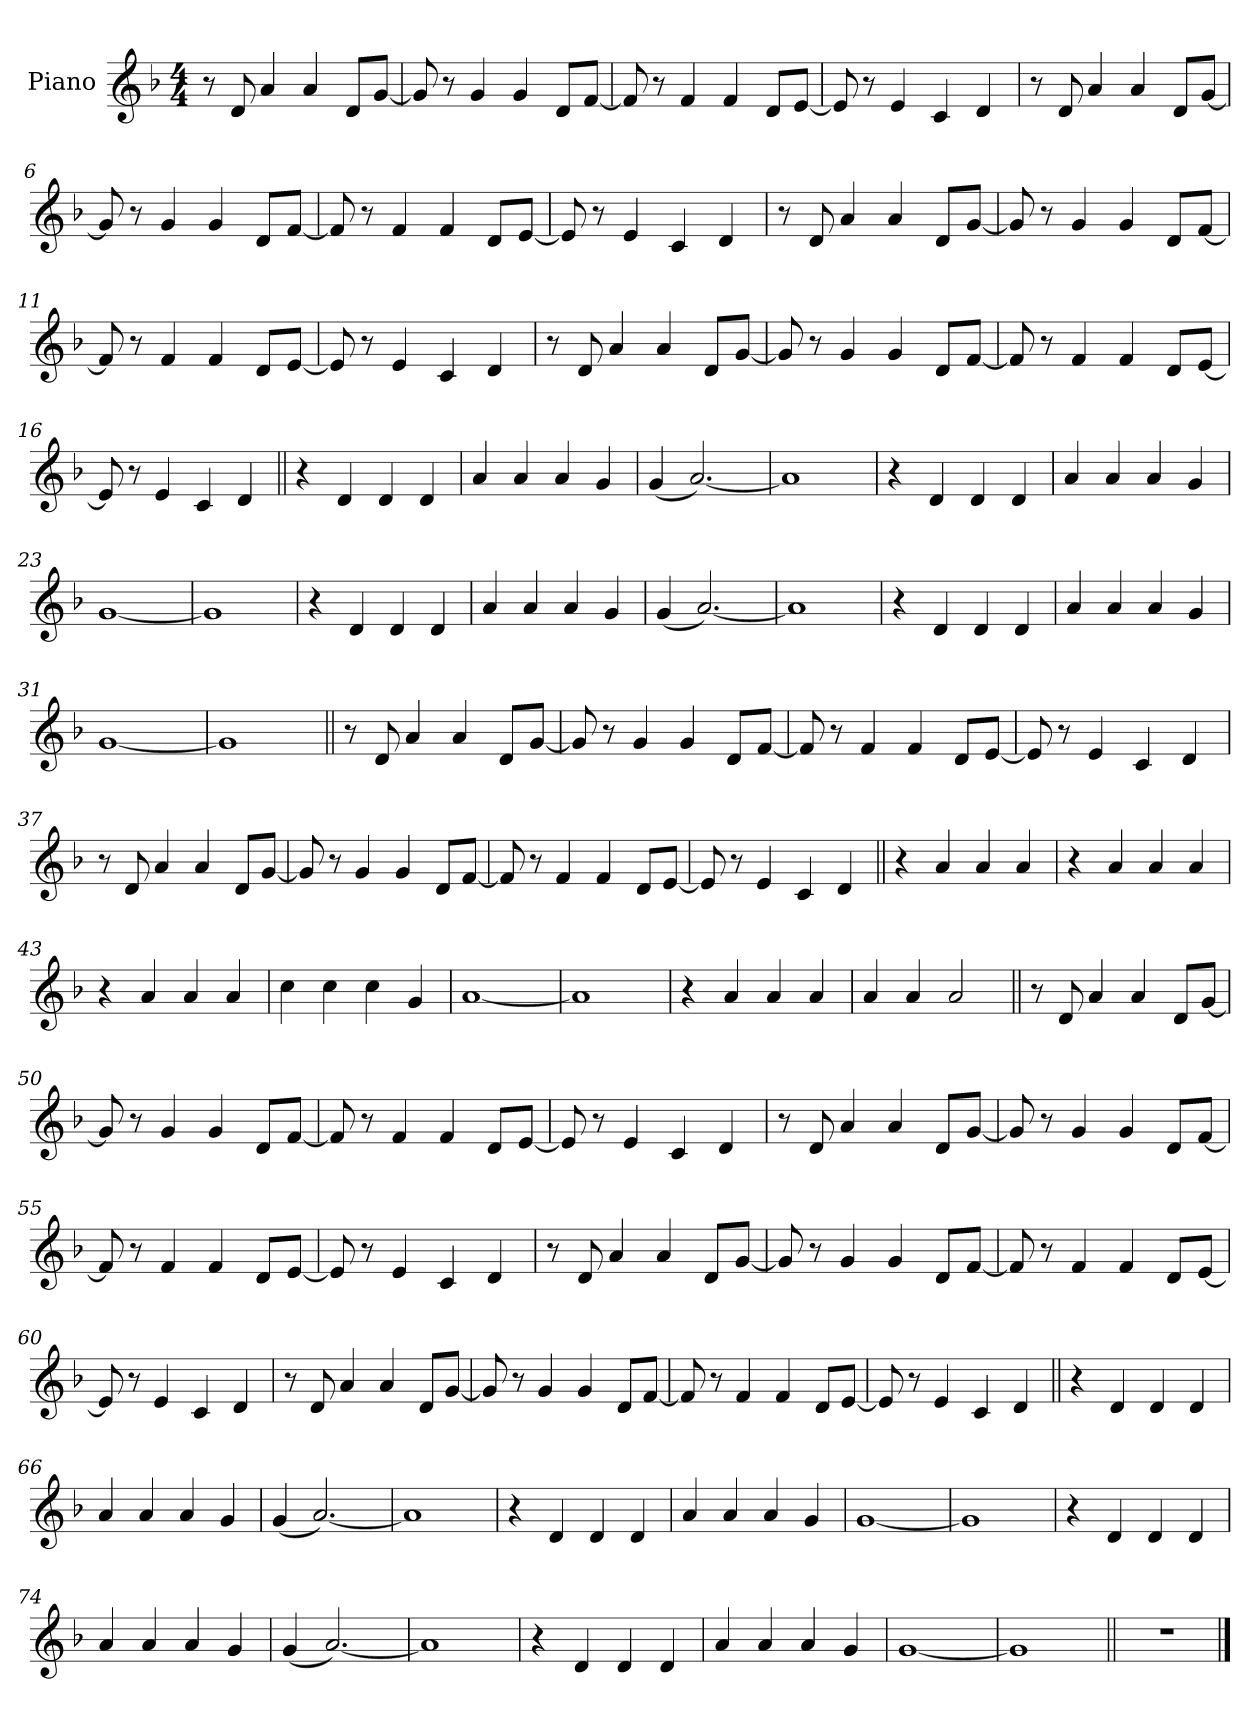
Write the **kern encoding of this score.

**kern
*part1
*staff1
*I"Piano
*I'Pno.
*clefG2
*k[b-]
*M4/4
*MM180
=1
8r
8d!
4a!
4a!
8d!L
[8g!J
=2
8g!]
8r
4g!
4g!
8d!L
[8f!J
=3
8f!]
8r
4f!
4f!
8d!L
[8e!J
=4
8e!]
8r
4e!
4c!
4d!
=5
8r
8d!
4a!
4a!
8d!L
[8g!J
=6
8g!]
8r
4g!
4g!
8d!L
[8f!J
=7
8f!]
8r
4f!
4f!
8d!L
[8e!J
=8
8e!]
8r
4e!
4c!
4d!
=9
8r
8d!
4a!
4a!
8d!L
[8g!J
=10
8g!]
8r
4g!
4g!
8d!L
[8f!J
=11
8f!]
8r
4f!
4f!
8d!L
[8e!J
=12
8e!]
8r
4e!
4c!
4d!
=13
8r
8d!
4a!
4a!
8d!L
[8g!J
=14
8g!]
8r
4g!
4g!
8d!L
[8f!J
=15
8f!]
8r
4f!
4f!
8d!L
[8e!J
=16
8e!]
8r
4e!
4c!
4d!
=17||
4r
4d
4d
4d
=18
4a
4a
4a
4g
=19
(4g
[2.a)
=20
1a]
=21
4r
4d
4d
4d
=22
4a
4a
4a
4g
=23
[1g
=24
1g]
=25
4r
4d
4d
4d
=26
4a
4a
4a
4g
=27
(4g
[2.a)
=28
1a]
=29
4r
4d
4d
4d
=30
4a
4a
4a
4g
=31
[1g
=32
1g]
=33||
8r
8d!
4a!
4a!
8d!L
[8g!J
=34
8g!]
8r
4g!
4g!
8d!L
[8f!J
=35
8f!]
8r
4f!
4f!
8d!L
[8e!J
=36
8e!]
8r
4e!
4c!
4d!
=37
8r
8d!
4a!
4a!
8d!L
[8g!J
=38
8g!]
8r
4g!
4g!
8d!L
[8f!J
=39
8f!]
8r
4f!
4f!
8d!L
[8e!J
=40
8e!]
8r
4e!
4c!
4d!
=41||
4r
4a
4a
4a
=42
4r
4a
4a
4a
=43
4r
4a
4a
4a
=44
4cc
4cc
4cc
4g
=45
[1a
=46
1a]
=47
4r
4a
4a
4a
=48
4a
4a
2a
=49||
8r
8d
4a
4a
8dL
[8gJ
=50
8g]
8r
4g
4g
8dL
[8fJ
=51
8f]
8r
4f
4f
8dL
[8eJ
=52
8e]
8r
4e
4c
4d
=53
8r
8d
4a
4a
8dL
[8gJ
=54
8g]
8r
4g
4g
8dL
[8fJ
=55
8f]
8r
4f
4f
8dL
[8eJ
=56
8e]
8r
4e
4c
4d
=57
8r
8d
4a
4a
8dL
[8gJ
=58
8g]
8r
4g
4g
8dL
[8fJ
=59
8f]
8r
4f
4f
8dL
[8eJ
=60
8e]
8r
4e
4c
4d
=61
8r
8d
4a
4a
8dL
[8gJ
=62
8g]
8r
4g
4g
8dL
[8fJ
=63
8f]
8r
4f
4f
8dL
[8eJ
=64
8e]
8r
4e
4c
4d
=65||
4r
4d
4d
4d
=66
4a
4a
4a
4g
=67
(4g
[2.a)
=68
1a]
=69
4r
4d
4d
4d
=70
4a
4a
4a
4g
=71
[1g
=72
1g]
=73
4r
4d
4d
4d
=74
4a
4a
4a
4g
=75
(4g
[2.a)
=76
1a]
=77
4r
4d
4d
4d
=78
4a
4a
4a
4g
=79
[1g
=80
1g]
=81||
1r
==
*-
